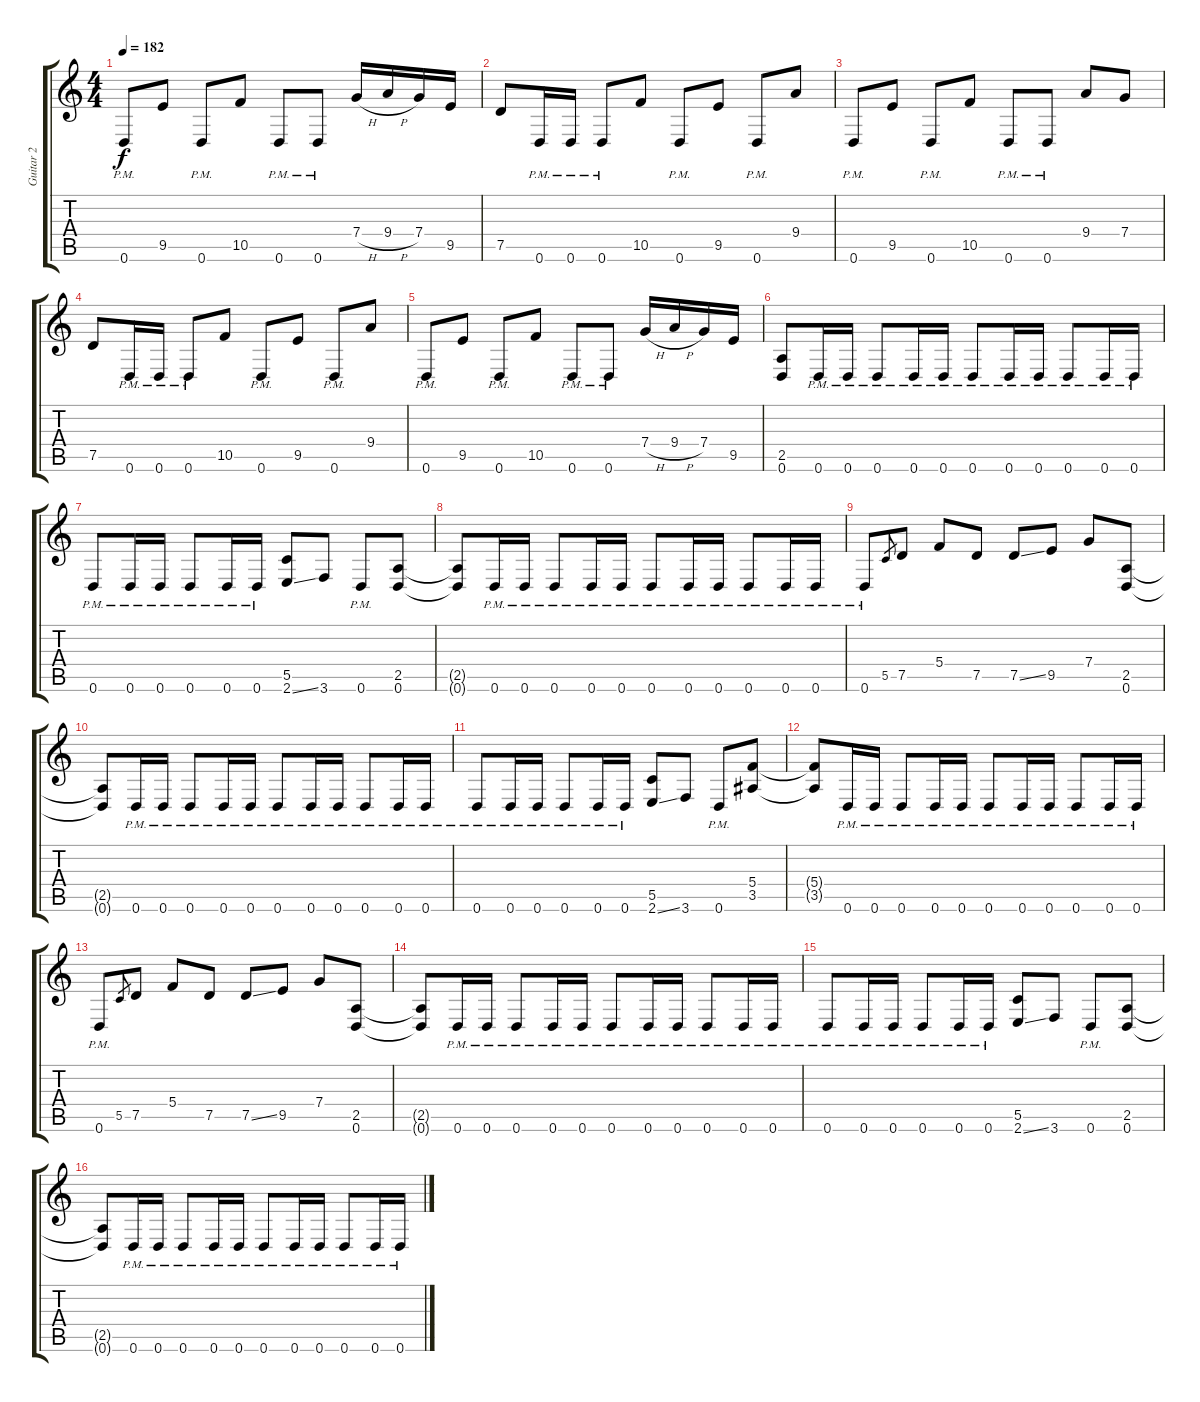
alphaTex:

\track ("Guitar 2" "Guitar 2") {instrument distortionguitar}
\staff {score tabs}
\tuning (D4 A3 F3 C3 G2 D2) {hide}
\ts (4 4)
\tempo 182
\clef g2
\ks c
0.6{pm}.8{dy f} 9.5.8 0.6{pm}.8 10.5.8 0.6{pm}.8 0.6{pm}.8 7.4{h}.16 9.4{h}.16 7.4.16 9.5.16 |
7.5.8 0.6{pm}.16 0.6{pm}.16 0.6{pm}.8 10.5.8 0.6{pm}.8 9.5.8 0.6{pm}.8 9.4.8 |
0.6{pm}.8 9.5.8 0.6{pm}.8 10.5.8 0.6{pm}.8 0.6{pm}.8 9.4.8 7.4.8 |
7.5.8 0.6{pm}.16 0.6{pm}.16 0.6{pm}.8 10.5.8 0.6{pm}.8 9.5.8 0.6{pm}.8 9.4.8 |
0.6{pm}.8 9.5.8 0.6{pm}.8 10.5.8 0.6{pm}.8 0.6{pm}.8 7.4{h}.16 9.4{h}.16 7.4.16 9.5.16 |
(2.5 0.6).8 0.6{pm}.16 0.6{pm}.16 0.6{pm}.8 0.6{pm}.16 0.6{pm}.16 0.6{pm}.8 0.6{pm}.16 0.6{pm}.16 0.6{pm}.8 0.6{pm}.16 0.6{pm}.16 |
0.6{pm}.8 0.6{pm}.16 0.6{pm}.16 0.6{pm}.8 0.6{pm}.16 0.6{pm}.16 (5.5 2.6{ss}).8 3.6.8 0.6{pm}.8 (2.5 0.6).8 |
(2.5{t} 0.6{t}).8 0.6{pm}.16 0.6{pm}.16 0.6{pm}.8 0.6{pm}.16 0.6{pm}.16 0.6{pm}.8 0.6{pm}.16 0.6{pm}.16 0.6{pm}.8 0.6{pm}.16 0.6{pm}.16 |
0.6{pm}.8 5.5.8{gr} 7.5.8 5.4.8 7.5.8 7.5{ss}.8 9.5.8 7.4.8 (2.5 0.6).8 |
(2.5{t} 0.6{t}).8 0.6{pm}.16 0.6{pm}.16 0.6{pm}.8 0.6{pm}.16 0.6{pm}.16 0.6{pm}.8 0.6{pm}.16 0.6{pm}.16 0.6{pm}.8 0.6{pm}.16 0.6{pm}.16 |
0.6{pm}.8 0.6{pm}.16 0.6{pm}.16 0.6{pm}.8 0.6{pm}.16 0.6{pm}.16 (5.5 2.6{ss}).8 3.6.8 0.6{pm}.8 (5.4 3.5).8 |
(5.4{t} 3.5{t}).8 0.6{pm}.16 0.6{pm}.16 0.6{pm}.8 0.6{pm}.16 0.6{pm}.16 0.6{pm}.8 0.6{pm}.16 0.6{pm}.16 0.6{pm}.8 0.6{pm}.16 0.6{pm}.16 |
0.6{pm}.8 5.5.8{gr} 7.5.8 5.4.8 7.5.8 7.5{ss}.8 9.5.8 7.4.8 (2.5 0.6).8 |
(2.5{t} 0.6{t}).8 0.6{pm}.16 0.6{pm}.16 0.6{pm}.8 0.6{pm}.16 0.6{pm}.16 0.6{pm}.8 0.6{pm}.16 0.6{pm}.16 0.6{pm}.8 0.6{pm}.16 0.6{pm}.16 |
0.6{pm}.8 0.6{pm}.16 0.6{pm}.16 0.6{pm}.8 0.6{pm}.16 0.6{pm}.16 (5.5 2.6{ss}).8 3.6.8 0.6{pm}.8 (2.5 0.6).8 |
(2.5{t} 0.6{t}).8 0.6{pm}.16 0.6{pm}.16 0.6{pm}.8 0.6{pm}.16 0.6{pm}.16 0.6{pm}.8 0.6{pm}.16 0.6{pm}.16 0.6{pm}.8 0.6{pm}.16 0.6{pm}.16
